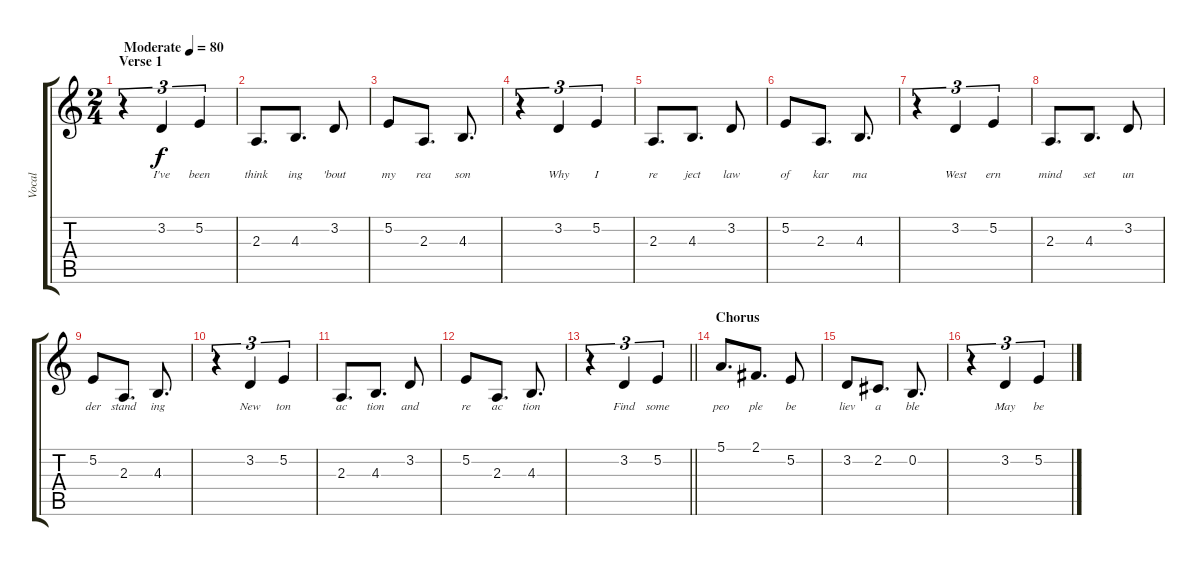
\track ("Vocal" "Vocal") {instrument acousticgrandpiano}
\staff {score tabs}
\tuning (E4 B3 G3 D3 A2 E2) {hide}
\ts (2 4)
\section ("" "Verse 1")
\tempo (80 "Moderate")
\clef g2
\ks c
r.4{tu (3 2) dy f instrument acousticgrandpiano} 3.2.4{tu (3 2) lyrics (0 "I've") lyrics (1 "") lyrics (2 "") lyrics (3 "") lyrics (4 "")} 5.2.4{tu (3 2) lyrics (0 "been") lyrics (1 "") lyrics (2 "") lyrics (3 "") lyrics (4 "")} |
2.3.8{d lyrics (0 "think") lyrics (1 "") lyrics (2 "") lyrics (3 "") lyrics (4 "")} 4.3.8{d lyrics (0 "ing") lyrics (1 "") lyrics (2 "") lyrics (3 "") lyrics (4 "")} 3.2.8{lyrics (0 "'bout") lyrics (1 "") lyrics (2 "") lyrics (3 "") lyrics (4 "")} |
5.2.8{lyrics (0 "my") lyrics (1 "") lyrics (2 "") lyrics (3 "") lyrics (4 "")} 2.3.8{d lyrics (0 "rea") lyrics (1 "") lyrics (2 "") lyrics (3 "") lyrics (4 "")} 4.3.8{d lyrics (0 "son") lyrics (1 "") lyrics (2 "") lyrics (3 "") lyrics (4 "")} |
r.4{tu (3 2)} 3.2.4{tu (3 2) lyrics (0 "Why") lyrics (1 "") lyrics (2 "") lyrics (3 "") lyrics (4 "")} 5.2.4{tu (3 2) lyrics (0 "I") lyrics (1 "") lyrics (2 "") lyrics (3 "") lyrics (4 "")} |
2.3.8{d lyrics (0 "re") lyrics (1 "") lyrics (2 "") lyrics (3 "") lyrics (4 "")} 4.3.8{d lyrics (0 "ject") lyrics (1 "") lyrics (2 "") lyrics (3 "") lyrics (4 "")} 3.2.8{lyrics (0 "law") lyrics (1 "") lyrics (2 "") lyrics (3 "") lyrics (4 "")} |
5.2.8{lyrics (0 "of") lyrics (1 "") lyrics (2 "") lyrics (3 "") lyrics (4 "")} 2.3.8{d lyrics (0 "kar") lyrics (1 "") lyrics (2 "") lyrics (3 "") lyrics (4 "")} 4.3.8{d lyrics (0 "ma") lyrics (1 "") lyrics (2 "") lyrics (3 "") lyrics (4 "")} |
r.4{tu (3 2)} 3.2.4{tu (3 2) lyrics (0 "West") lyrics (1 "") lyrics (2 "") lyrics (3 "") lyrics (4 "")} 5.2.4{tu (3 2) lyrics (0 "ern") lyrics (1 "") lyrics (2 "") lyrics (3 "") lyrics (4 "")} |
2.3.8{d lyrics (0 "mind") lyrics (1 "") lyrics (2 "") lyrics (3 "") lyrics (4 "")} 4.3.8{d lyrics (0 "set") lyrics (1 "") lyrics (2 "") lyrics (3 "") lyrics (4 "")} 3.2.8{lyrics (0 "un") lyrics (1 "") lyrics (2 "") lyrics (3 "") lyrics (4 "")} |
5.2.8{lyrics (0 "der") lyrics (1 "") lyrics (2 "") lyrics (3 "") lyrics (4 "")} 2.3.8{d lyrics (0 "stand") lyrics (1 "") lyrics (2 "") lyrics (3 "") lyrics (4 "")} 4.3.8{d lyrics (0 "ing") lyrics (1 "") lyrics (2 "") lyrics (3 "") lyrics (4 "")} |
r.4{tu (3 2)} 3.2.4{tu (3 2) lyrics (0 "New") lyrics (1 "") lyrics (2 "") lyrics (3 "") lyrics (4 "")} 5.2.4{tu (3 2) lyrics (0 "ton") lyrics (1 "") lyrics (2 "") lyrics (3 "") lyrics (4 "")} |
2.3.8{d lyrics (0 "ac") lyrics (1 "") lyrics (2 "") lyrics (3 "") lyrics (4 "")} 4.3.8{d lyrics (0 "tion") lyrics (1 "") lyrics (2 "") lyrics (3 "") lyrics (4 "")} 3.2.8{lyrics (0 "and") lyrics (1 "") lyrics (2 "") lyrics (3 "") lyrics (4 "")} |
5.2.8{lyrics (0 "re") lyrics (1 "") lyrics (2 "") lyrics (3 "") lyrics (4 "")} 2.3.8{d lyrics (0 "ac") lyrics (1 "") lyrics (2 "") lyrics (3 "") lyrics (4 "")} 4.3.8{d lyrics (0 "tion") lyrics (1 "") lyrics (2 "") lyrics (3 "") lyrics (4 "")} |
\barLineRight lightlight
r.4{tu (3 2)} 3.2.4{tu (3 2) lyrics (0 "Find") lyrics (1 "") lyrics (2 "") lyrics (3 "") lyrics (4 "")} 5.2.4{tu (3 2) lyrics (0 "some") lyrics (1 "") lyrics (2 "") lyrics (3 "") lyrics (4 "")} |
\section ("" "Chorus")
5.1.8{d lyrics (0 "peo") lyrics (1 "") lyrics (2 "") lyrics (3 "") lyrics (4 "")} 2.1.8{d lyrics (0 "ple") lyrics (1 "") lyrics (2 "") lyrics (3 "") lyrics (4 "")} 5.2.8{lyrics (0 "be") lyrics (1 "") lyrics (2 "") lyrics (3 "") lyrics (4 "")} |
3.2.8{lyrics (0 "liev") lyrics (1 "") lyrics (2 "") lyrics (3 "") lyrics (4 "")} 2.2.8{d lyrics (0 "a") lyrics (1 "") lyrics (2 "") lyrics (3 "") lyrics (4 "")} 0.2.8{d lyrics (0 "ble") lyrics (1 "") lyrics (2 "") lyrics (3 "") lyrics (4 "")} |
r.4{tu (3 2)} 3.2.4{tu (3 2) lyrics (0 "May") lyrics (1 "") lyrics (2 "") lyrics (3 "") lyrics (4 "")} 5.2.4{tu (3 2) lyrics (0 "be") lyrics (1 "") lyrics (2 "") lyrics (3 "") lyrics (4 "")}
